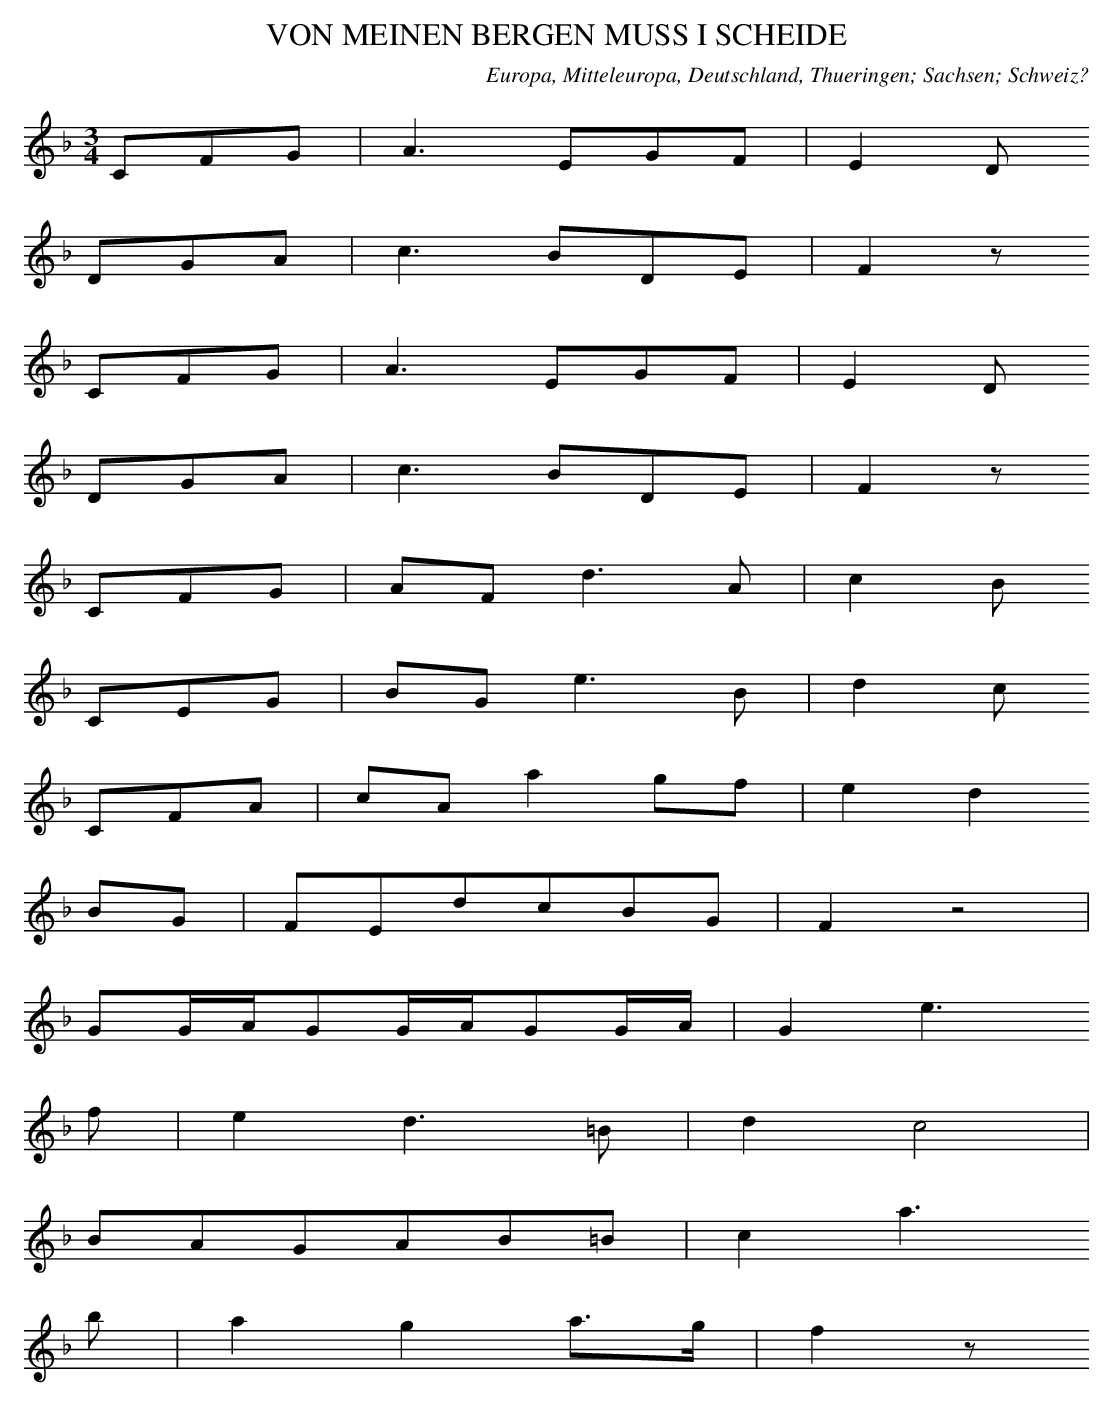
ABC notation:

X:1
T: VON MEINEN BERGEN MUSS I SCHEIDE
O: Europa, Mitteleuropa, Deutschland, Thueringen; Sachsen; Schweiz?
M: 3/4
L: 1/16
K: F
C2F2G2 | A6E2G2F2 | E4D2
D2G2A2 | c6B2D2E2 | F4z2
C2F2G2 | A6E2G2F2 | E4D2
D2G2A2 | c6B2D2E2 | F4z2
C2F2G2 | A2F2d6A2 | c4B2
C2E2G2 | B2G2e6B2 | d4c2
C2F2A2 | c2A2a4g2f2 | e4d4
B2G2 | F2E2d2c2B2G2 | F4z8 |
G2GAG2GAG2GA | G4e6
f2 | e4d6=B2 | d4c8 |
B2A2G2A2B2=B2 | c4a6
b2 | a4g4a3g | f4z2
